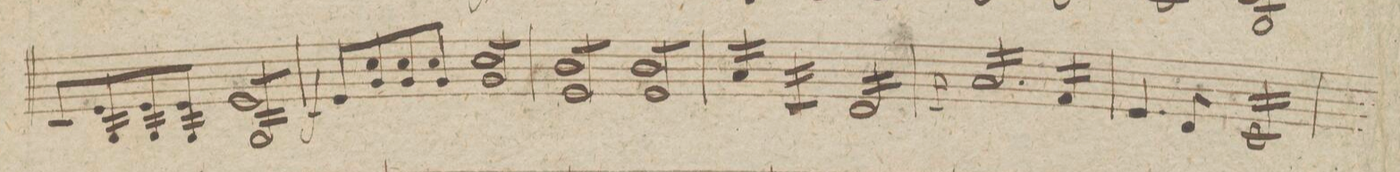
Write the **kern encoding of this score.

**kern	**dynam
*I"Violino 2do	*
*clefG2	*
*k[]	*
*met(c|)	*
*M2/2	*
8c/L	.
8e 8G/	.
8e 8G/	.
8eJ 8G/	.
8eL 8G/	.
8e 8G/	.
8e 8G/	.
8eJ 8G/	.
=30	=30
8e/L	f
8cc 8g/	.
8cc 8g/	.
8ccJ 8g/	.
8ccL 8g/	.
8cc 8g/	.
8cc 8g/	.
8ccJ 8g/	.
=31	=31
8bL 8e/	.
8b 8e/	.
8b 8e/	.
8bJ 8e/	.
8bL 8e/	.
8b 8e/	.
8b 8e/	.
8bJ 8e/	.
=32	=32
16a/LL	.
16a/	.
16a/	.
16a/JJ	.
16c/LL	.
16c/	.
16c/	.
16c/JJ	.
16d/LL	.
16d/	.
16d/	.
16d/	.
16d/	.
16d/	.
16d/	.
16d/JJ	.
=33	=33
16qqd/	.
16a/LL	.
16a/	.
16a/	.
16a/	.
16a/	.
16a/	.
16a/	.
16a/	.
16a/	.
16a/	.
16a/	.
16a/JJ	.
16f/LL	.
16f/	.
16f/	.
16f/JJ	.
=34	=34
4.e/	.
8d/	.
16c/LL	.
16c/	.
16c/	.
16c/	.
16c/	.
16c/	.
16c/	.
16c/JJ	.
=35	=35
*-	*-
